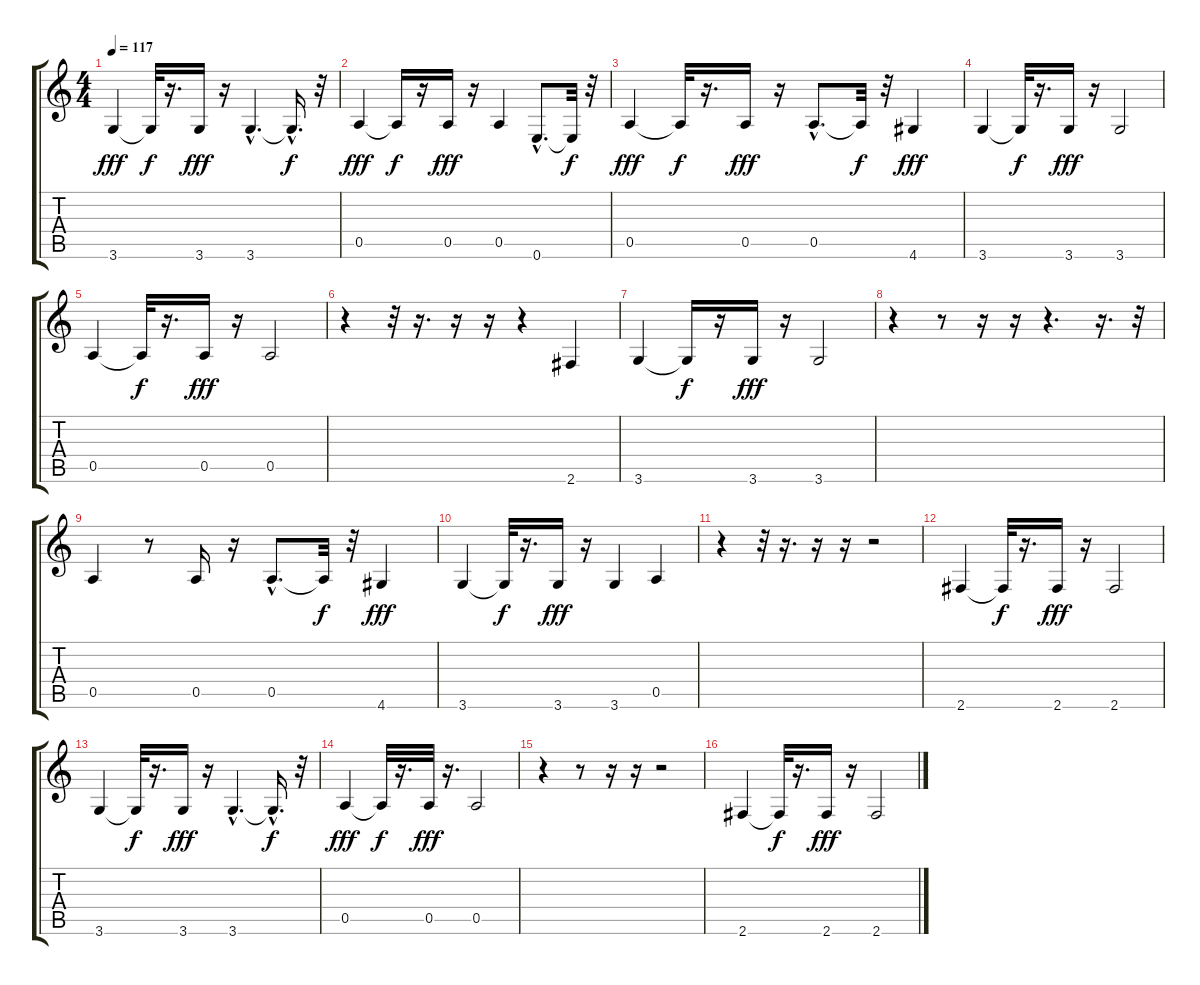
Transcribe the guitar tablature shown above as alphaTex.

\track "" {instrument acousticbass}
\staff {score tabs}
\tuning (E4 B3 G3 D3 A2 E2) {hide}
\ts (4 4)
\tempo 117
\clef g2
\ks c
3.6.4{dy fff} 3.6{t}.32{dy f} r.16{d} 3.6.16{dy fff} r.16 3.6{hac}.4{d} 3.6{hac t}.16{d dy f} r.32 |
0.5.4{dy fff} 0.5{t}.16{dy f} r.16 0.5.16{dy fff} r.16 0.5.4 0.6{hac}.8{d} 0.6{t}.32{dy f} r.32 |
0.5.4{dy fff} 0.5{t}.32{dy f} r.16{d} 0.5.16{dy fff} r.16 0.5{hac}.8{d} 0.5{t}.32{dy f} r.32 4.6.4{dy fff} |
3.6.4 3.6{t}.32{dy f} r.16{d} 3.6.16{dy fff} r.16 3.6.2 |
0.5.4 0.5{t}.32{dy f} r.16{d} 0.5.16{dy fff} r.16 0.5.2 |
r.4 r.32 r.16{d} r.16 r.16 r.4 2.6.4 |
3.6.4 3.6{t}.16{dy f} r.16 3.6.16{dy fff} r.16 3.6.2 |
r.4 r.8 r.16 r.16 r.4{d} r.16{d} r.32 |
0.5.4 r.8 0.5.16 r.16 0.5{hac}.8{d} 0.5{t}.32{dy f} r.32 4.6.4{dy fff} |
3.6.4 3.6{t}.32{dy f} r.16{d} 3.6.16{dy fff} r.16 3.6.4 0.5.4 |
r.4 r.32 r.16{d} r.16 r.16 r.2 |
2.6.4 2.6{t}.32{dy f} r.16{d} 2.6.16{dy fff} r.16 2.6.2 |
3.6.4 3.6{t}.32{dy f} r.16{d} 3.6.16{dy fff} r.16 3.6{hac}.4{d} 3.6{hac t}.16{d dy f} r.32 |
0.5.4{dy fff} 0.5{t}.32{dy f} r.16{d} 0.5.32{dy fff} r.16{d} 0.5.2 |
r.4 r.8 r.16 r.16 r.2 |
2.6.4 2.6{t}.32{dy f} r.16{d} 2.6.16{dy fff} r.16 2.6.2
